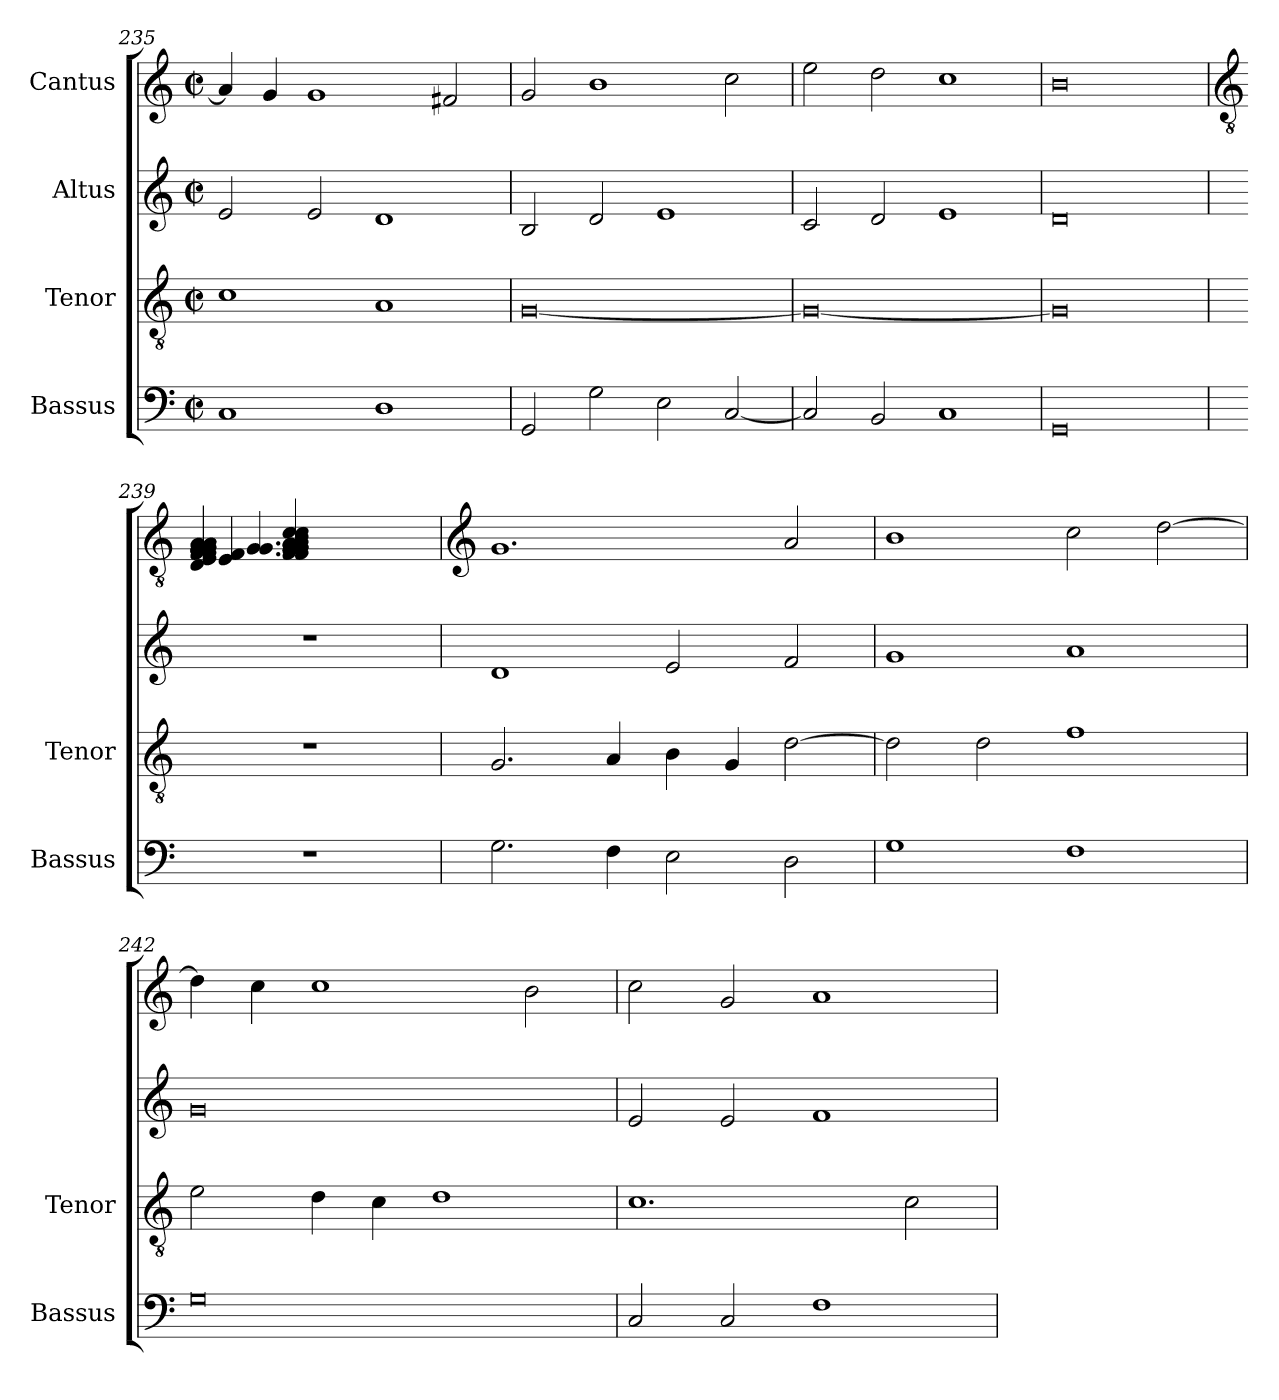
**kern	**kern	**kern	**kern
*part4	*part3	*part2	*part1
*staff4	*staff3	*staff2	*staff1
*I"Bassus	*I"Tenor	*I"Altus	*I"Cantus
*I'Bassus	*I'Tenor	*	*
*clefF4	*clefGv2	*clefG2	*clefG2
*k[]	*k[]	*k[]	*k[]
*C:	*C:	*C:	*C:
*M2/2	*M2/2	*M2/2	*M2/2
*met(c|)	*met(c|)	*met(c|)	*met(c|)
=235	=235	=235	=235
1C	1c	2e/	4a/]
.	.	.	4g/
.	.	2e/	1g
1D	1A	1d	.
.	.	.	2f#X/
=236	=236	=236	=236
2GG/	[<0G	2B/	2g/
2G\	.	2d/	1b
2E\	.	1e	.
[<2C/	.	.	2cc\
=237	=237	=237	=237
2C/]	0G_	2c/	2ee\
2BB/	.	2d/	2dd\
1C	.	1e	1cc
=238	=238	=238	=238
0GG	0G]	0d	0b
!!LO:PB:g=z
=239!	=239!	=239!	=239!
*	*	*	*clefGv2
*	*	*	*^
*	*	*	*	*^
*	*	*	*	*	*^
1r	1r	1r	((4D/ 4E/ 4F/ 4F/ 4G/ 4G/ 4G/ 4G/ 4G/ 4A/ 4A/ 4A/	(4E/ 4F/	4.G/ 4.G/	(4F/ 4F/ 4G/ 4G/ 4G/ 4G/ 4A/ 4A/ 4A/ 4B/ 4c/ 4c/)
.	.	.	2ryy	2ryy	.	2ryy
.	.	.	.	.	2ryy	.
.	.	.	8ryy	8ryy	.	8ryy
.	.	.	8ryy	8ryy	8ryy	8ryy
*	*	*	*v	*v	*v	*v
!!LO:LB:g=z
=240	=240	=240	=240
*	*	*	*clefG2
*	*	*	*^
*	*	*	*	*^
*	*	*	*	*	*^
!	!	!	!LO:TX:a:B:t=Agnus Dei III	!	!	!
*	*	*	*v	*v	*v	*v
2.G\	2.G/	1d	1.g
4F\	4A/	.	.
2E\	4B\	2e/	.
.	4G/	.	.
2D\	[>2d\	2f/	2a/
=241	=241	=241	=241
1G	2d\]	1g	1b
.	2d\	.	.
1F	1f	1a	2cc\
.	.	.	[>2dd\
=242	=242	=242	=242
0G	2e\	0g	4dd\]
.	.	.	4cc\
.	4d\	.	1cc
.	4c\	.	.
.	1d	.	.
.	.	.	2b\
=243	=243	=243	=243
2C/	1.c	2e/	2cc\
2C/	.	2e/	2g/
1F	.	1f	1a
.	2c\	.	.
=	=	=	=
*-	*-	*-	*-
